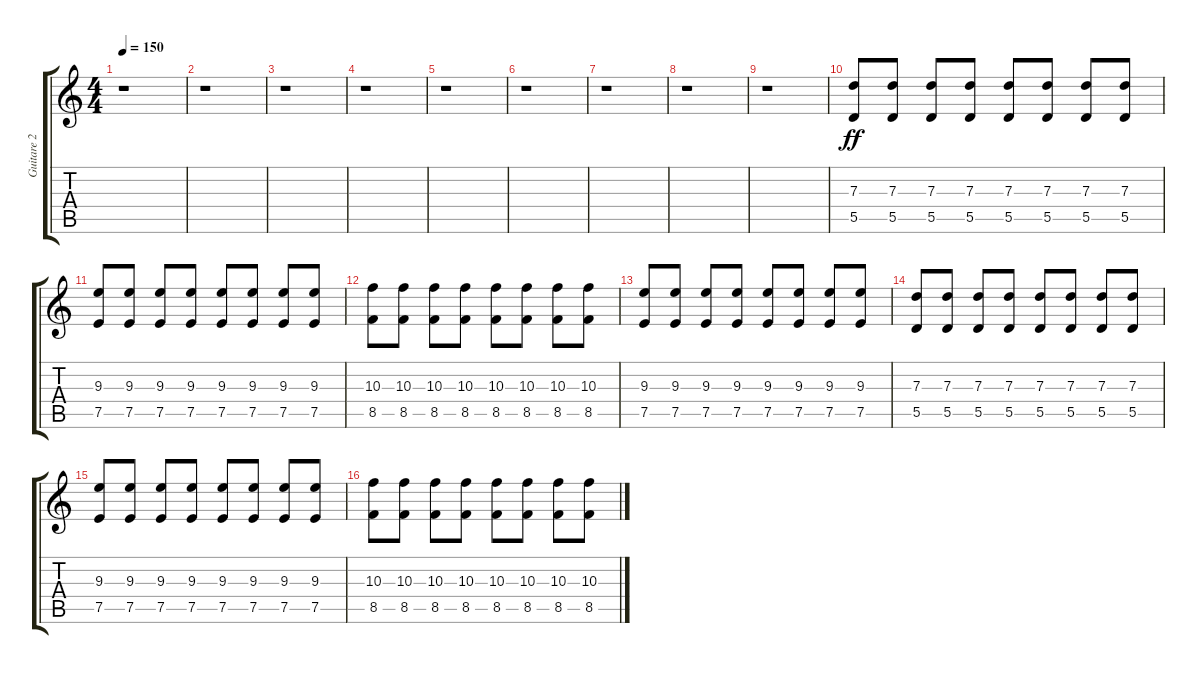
\track ("Guitare 2" "Guitare 2") {instrument overdrivenguitar}
\staff {score tabs}
\tuning (E4 B3 G3 D3 A2 E2) {hide}
\ts (4 4)
\tempo 150
\clef g2
\ks c
r.1{dy ff} |
r.1 |
r.1 |
r.1 |
r.1 |
r.1 |
r.1 |
r.1 |
r.1 |
(7.3 5.5).8 (7.3 5.5).8 (7.3 5.5).8 (7.3 5.5).8 (7.3 5.5).8 (7.3 5.5).8 (7.3 5.5).8 (7.3 5.5).8 |
(9.3 7.5).8 (9.3 7.5).8 (9.3 7.5).8 (9.3 7.5).8 (9.3 7.5).8 (9.3 7.5).8 (9.3 7.5).8 (9.3 7.5).8 |
(10.3 8.5).8 (10.3 8.5).8 (10.3 8.5).8 (10.3 8.5).8 (10.3 8.5).8 (10.3 8.5).8 (10.3 8.5).8 (10.3 8.5).8 |
(9.3 7.5).8 (9.3 7.5).8 (9.3 7.5).8 (9.3 7.5).8 (9.3 7.5).8 (9.3 7.5).8 (9.3 7.5).8 (9.3 7.5).8 |
(7.3 5.5).8 (7.3 5.5).8 (7.3 5.5).8 (7.3 5.5).8 (7.3 5.5).8 (7.3 5.5).8 (7.3 5.5).8 (7.3 5.5).8 |
(9.3 7.5).8 (9.3 7.5).8 (9.3 7.5).8 (9.3 7.5).8 (9.3 7.5).8 (9.3 7.5).8 (9.3 7.5).8 (9.3 7.5).8 |
(10.3 8.5).8 (10.3 8.5).8 (10.3 8.5).8 (10.3 8.5).8 (10.3 8.5).8 (10.3 8.5).8 (10.3 8.5).8 (10.3 8.5).8
